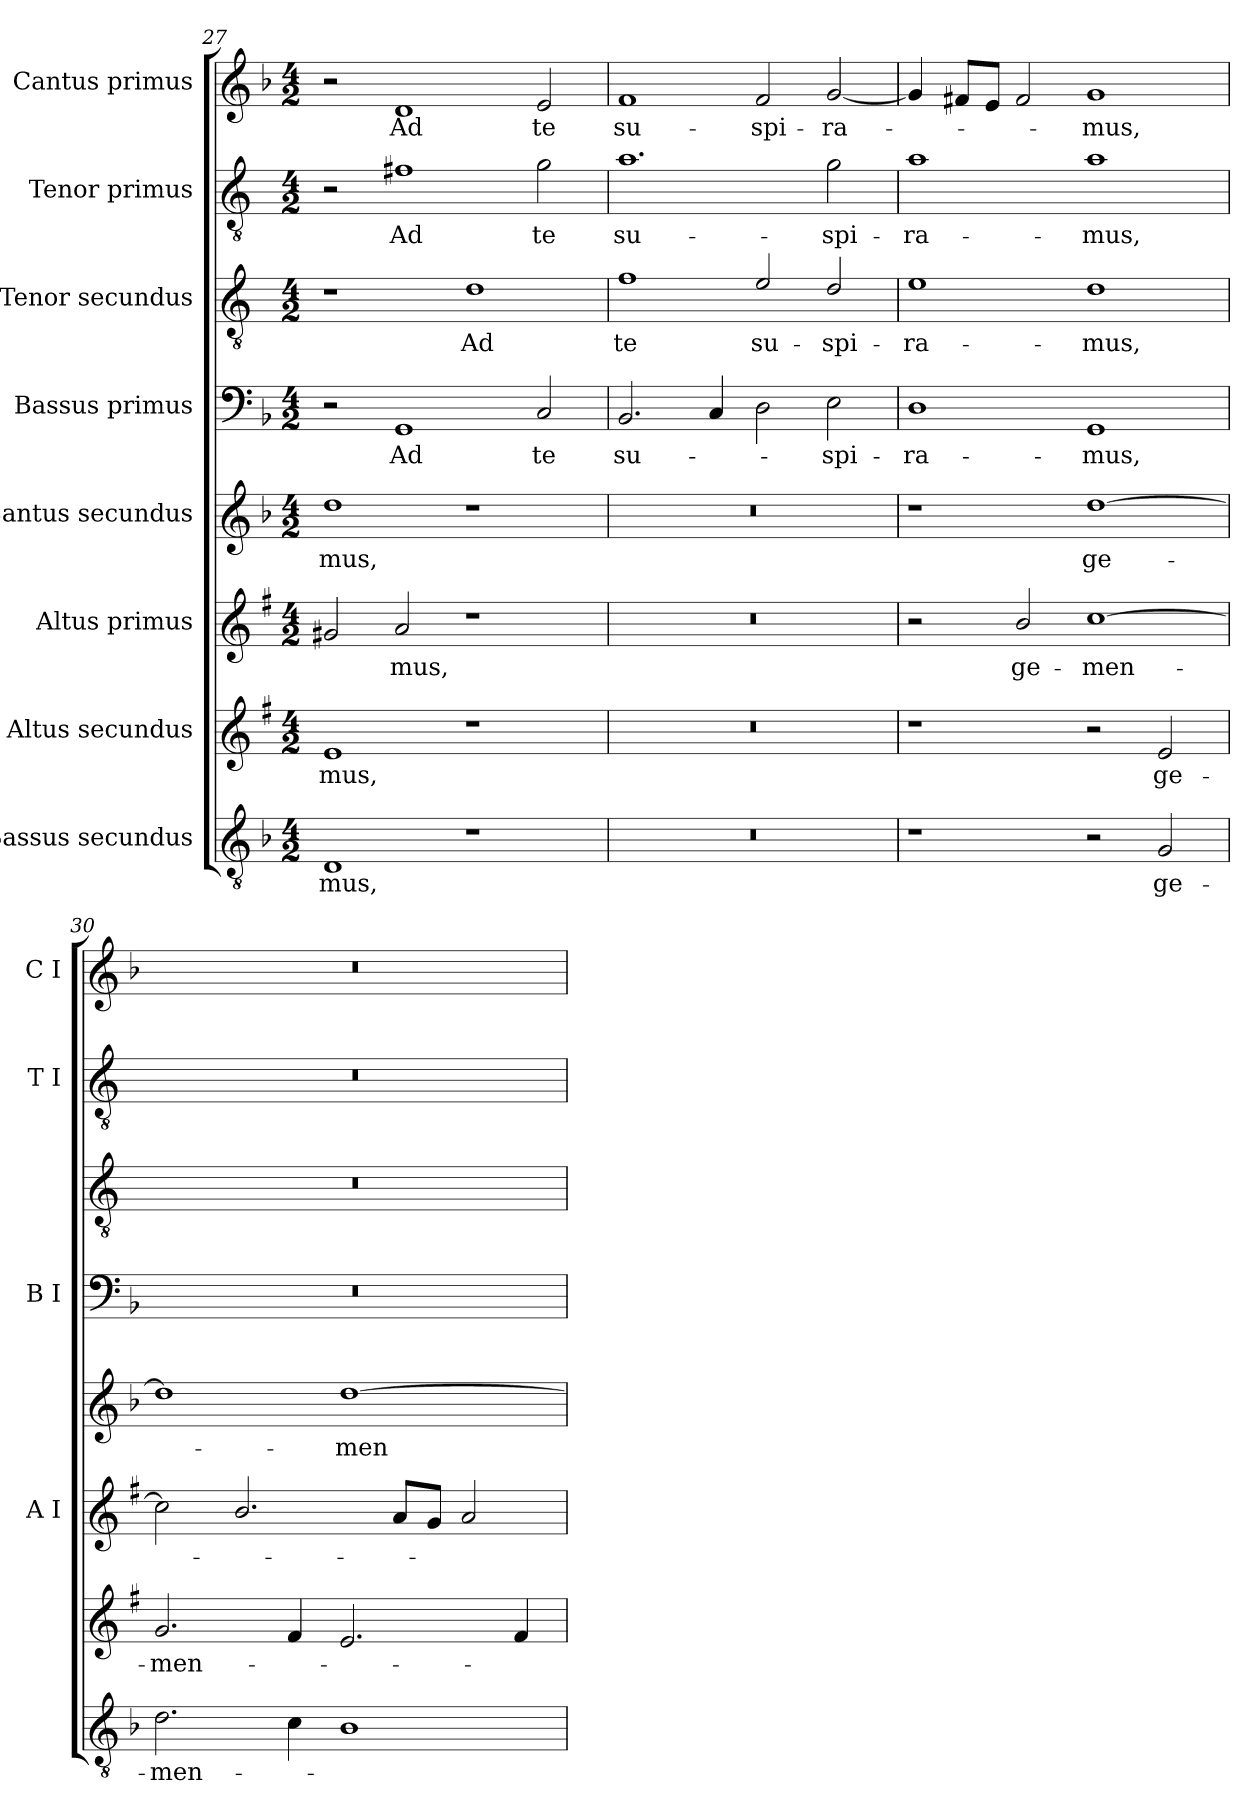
**kern	**text	**kern	**text	**kern	**text	**kern	**text	**kern	**text	**kern	**text	**kern	**text	**kern	**text
*part8	*part8	*part7	*part7	*part6	*part6	*part5	*part5	*part4	*part4	*part3	*part3	*part2	*part2	*part1	*part1
*staff8	*staff8	*staff7	*staff7	*staff6	*staff6	*staff5	*staff5	*staff4	*staff4	*staff3	*staff3	*staff2	*staff2	*staff1	*staff1
*I"Bassus secundus	*	*I"Altus secundus	*	*I"Altus primus	*	*I"Cantus secundus	*	*I"Bassus primus	*	*I"Tenor secundus	*	*I"Tenor primus	*	*I"Cantus primus	*
*	*	*	*	*I'A I	*	*	*	*I'B I	*	*	*	*I'T I	*	*I'C I	*
*clefGv2	*	*clefG2	*	*clefG2	*	*clefG2	*	*clefF4	*	*clefGv2	*	*clefGv2	*	*clefG2	*
*	*	*ITrd1c2	*	*ITrd1c2	*	*	*	*	*	*ITrd4c7	*	*ITrd4c7	*	*	*
*k[b-]	*	*k[b-]	*	*k[b-]	*	*k[b-]	*	*k[b-]	*	*k[b-]	*	*k[b-]	*	*k[b-]	*
*F:	*	*F:	*	*F:	*	*F:	*	*F:	*	*F:	*	*F:	*	*F:	*
*M4/2	*	*M4/2	*	*M4/2	*	*M4/2	*	*M4/2	*	*M4/2	*	*M4/2	*	*M4/2	*
=27	=27	=27	=27	=27	=27	=27	=27	=27	=27	=27	=27	=27	=27	=27	=27
!	!LO:LY:b	!	!LO:LY:b	!	!	!	!LO:LY:b	!	!	!	!	!	!	!	!
1D	-mus,	1d	-mus,	2f#X/	.	1dd	-mus,	2r	.	1r	.	2r	.	2r	.
!	!	!	!	!	!LO:LY:b	!	!	!	!LO:LY:b	!	!	!	!LO:LY:b	!	!LO:LY:b
.	.	.	.	2g/	-mus,	.	.	1GG	Ad	.	.	1Bn	Ad	1d	Ad
!	!	!	!	!	!	!	!	!	!	!	!LO:LY:b	!	!	!	!
1r	.	1r	.	1r	.	1r	.	.	.	1G	Ad	.	.	.	.
!	!	!	!	!	!	!	!	!	!LO:LY:b	!	!	!	!LO:LY:b	!	!LO:LY:b
.	.	.	.	.	.	.	.	2C/	te	.	.	2c\	te	2e/	te
=28	=28	=28	=28	=28	=28	=28	=28	=28	=28	=28	=28	=28	=28	=28	=28
!	!	!	!	!	!	!	!	!	!LO:LY:b	!	!LO:LY:b	!	!LO:LY:b	!	!LO:LY:b
0r	.	0r	.	0r	.	0r	.	2.BB-/	su-	1B-	te	1.d	su-	1f	su-
.	.	.	.	.	.	.	.	4C/	.	.	.	.	.	.	.
!	!	!	!	!	!	!	!	!	!	!	!LO:LY:b	!	!	!	!LO:LY:b
.	.	.	.	.	.	.	.	2D\	.	2A/	su-	.	.	2f/	-spi-
!	!	!	!	!	!	!	!	!	!LO:LY:b	!	!LO:LY:b	!	!LO:LY:b	!	!LO:LY:b
.	.	.	.	.	.	.	.	2E\	-spi-	2G/	-spi-	2c\	-spi-	[2g/	-ra-
!!LO:PB:g=z
=29	=29	=29	=29	=29	=29	=29	=29	=29	=29	=29	=29	=29	=29	=29	=29
!	!	!	!	!	!	!	!	!	!LO:LY:b	!	!LO:LY:b	!	!LO:LY:b	!	!
1r	.	1r	.	2r	.	1r	.	1D	-ra-	1A	-ra-	1d	-ra-	4g/]	.
.	.	.	.	.	.	.	.	.	.	.	.	.	.	8f#X/L	.
.	.	.	.	.	.	.	.	.	.	.	.	.	.	8e/J	.
!	!	!	!	!	!LO:LY:b	!	!	!	!	!	!	!	!	!	!
.	.	.	.	2a/	ge-	.	.	.	.	.	.	.	.	2f#/	.
!	!	!	!	!	!LO:LY:b	!	!LO:LY:b	!	!LO:LY:b	!	!LO:LY:b	!	!LO:LY:b	!	!LO:LY:b
2r	.	2r	.	[1b-	-men-	[1dd	ge-	1GG	-mus,	1G	-mus,	1d	-mus,	1g	-mus,
!	!LO:LY:b	!	!LO:LY:b	!	!	!	!	!	!	!	!	!	!	!	!
2G/	ge-	2d/	ge-	.	.	.	.	.	.	.	.	.	.	.	.
=30	=30	=30	=30	=30	=30	=30	=30	=30	=30	=30	=30	=30	=30	=30	=30
!	!LO:LY:b	!	!LO:LY:b	!	!	!	!	!	!	!	!	!	!	!	!
2.d\	-men-	2.f/	-men-	2b-\]	.	1dd]	.	0r	.	0r	.	0r	.	0r	.
.	.	.	.	2.a/	.	.	.	.	.	.	.	.	.	.	.
4c\	.	4e/	.	.	.	.	.	.	.	.	.	.	.	.	.
!	!	!	!	!	!	!	!LO:LY:b	!	!	!	!	!	!	!	!
1B-	.	2.d/	.	.	.	[1dd	-men-	.	.	.	.	.	.	.	.
.	.	.	.	8g/L	.	.	.	.	.	.	.	.	.	.	.
.	.	.	.	8f/J	.	.	.	.	.	.	.	.	.	.	.
.	.	.	.	2g/	.	.	.	.	.	.	.	.	.	.	.
.	.	4e/	.	.	.	.	.	.	.	.	.	.	.	.	.
=	=	=	=	=	=	=	=	=	=	=	=	=	=	=	=
*-	*-	*-	*-	*-	*-	*-	*-	*-	*-	*-	*-	*-	*-	*-	*-
